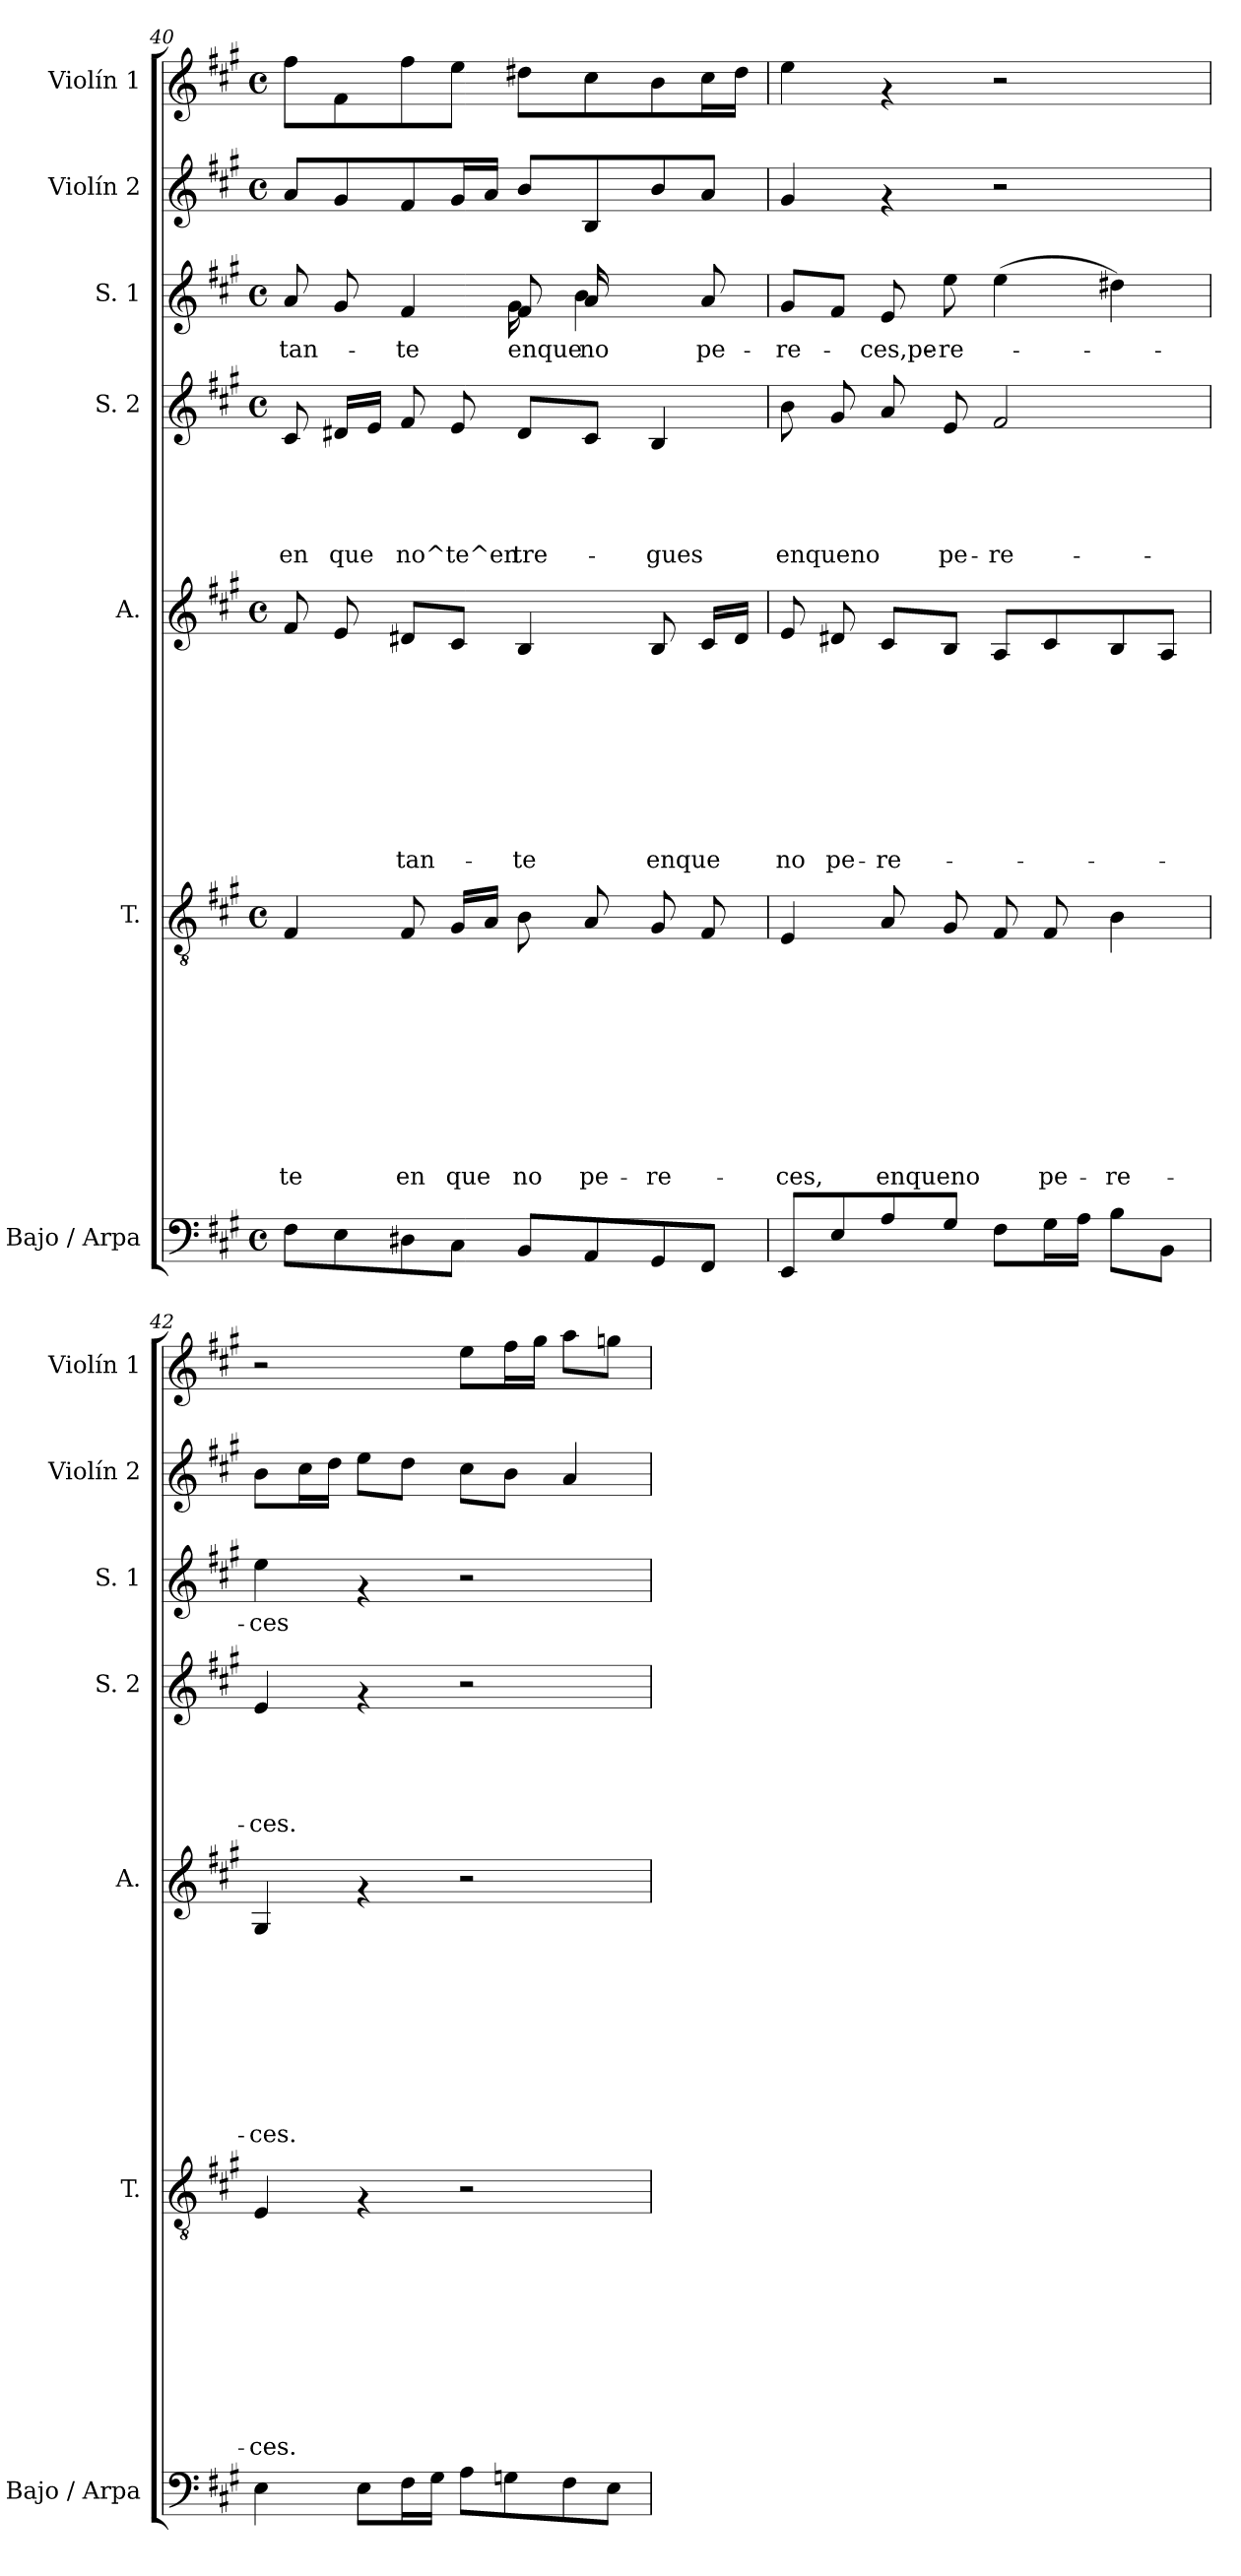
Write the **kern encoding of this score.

**kern	**kern	**text	**text	**text	**text	**text	**text	**text	**text	**text	**text	**kern	**text	**text	**text	**text	**text	**text	**text	**text	**text	**kern	**text	**text	**text	**text	**text	**kern	**text	**kern	**kern
*part7	*part6	*part6	*part6	*part6	*part6	*part6	*part6	*part6	*part6	*part6	*part6	*part5	*part5	*part5	*part5	*part5	*part5	*part5	*part5	*part5	*part5	*part4	*part4	*part4	*part4	*part4	*part4	*part3	*part3	*part2	*part1
*staff7	*staff6	*staff6	*staff6	*staff6	*staff6	*staff6	*staff6	*staff6	*staff6	*staff6	*staff6	*staff5	*staff5	*staff5	*staff5	*staff5	*staff5	*staff5	*staff5	*staff5	*staff5	*staff4	*staff4	*staff4	*staff4	*staff4	*staff4	*staff3	*staff3	*staff2	*staff1
*I"Bajo / Arpa	*I"T.	*	*	*	*	*	*	*	*	*	*	*I"A.	*	*	*	*	*	*	*	*	*	*I"S. 2	*	*	*	*	*	*I"S. 1	*	*I"Violín 2	*I"Violín 1
*I'Bajo / Arpa	*I'T.	*	*	*	*	*	*	*	*	*	*	*I'A.	*	*	*	*	*	*	*	*	*	*I'S. 2	*	*	*	*	*	*I'S. 1	*	*I'Violín 2	*I'Violín 1
*clefF4	*clefGv2	*	*	*	*	*	*	*	*	*	*	*clefG2	*	*	*	*	*	*	*	*	*	*clefG2	*	*	*	*	*	*clefG2	*	*clefG2	*clefG2
*k[f#c#g#]	*k[f#c#g#]	*	*	*	*	*	*	*	*	*	*	*k[f#c#g#]	*	*	*	*	*	*	*	*	*	*k[f#c#g#]	*	*	*	*	*	*k[f#c#g#]	*	*k[f#c#g#]	*k[f#c#g#]
*A:	*A:	*	*	*	*	*	*	*	*	*	*	*A:	*	*	*	*	*	*	*	*	*	*A:	*	*	*	*	*	*A:	*	*A:	*A:
*M4/4	*M4/4	*	*	*	*	*	*	*	*	*	*	*M4/4	*	*	*	*	*	*	*	*	*	*M4/4	*	*	*	*	*	*M4/4	*	*M4/4	*M4/4
*met(c)	*met(c)	*	*	*	*	*	*	*	*	*	*	*met(c)	*	*	*	*	*	*	*	*	*	*met(c)	*	*	*	*	*	*met(c)	*	*met(c)	*met(c)
=40	=40	=40	=40	=40	=40	=40	=40	=40	=40	=40	=40	=40	=40	=40	=40	=40	=40	=40	=40	=40	=40	=40	=40	=40	=40	=40	=40	=40	=40	=40	=40
!	!	!	!	!	!	!	!	!	!	!	!LO:LY:b	!	!	!	!	!	!	!	!	!	!	!	!	!	!	!	!LO:LY:b	!	!LO:LY:b	!	!
*	*	*	*	*	*	*	*	*	*	*	*	*	*	*	*	*	*	*	*	*	*	*	*	*	*	*	*	*^	*	*	*
8F#\L	4F#/	.	.	.	.	.	.	.	.	.	-te	8f#/	.	.	.	.	.	.	.	.	.	8c#/	.	.	.	.	-en	8a/	2ryy	-tan-	8a/L	8ff#\L
!	!	!	!	!	!	!	!	!	!	!	!	!	!	!	!	!	!	!	!	!	!	!	!	!	!	!	!LO:LY:b	!	!	!	!	!
8E\	.	.	.	.	.	.	.	.	.	.	.	8e/	.	.	.	.	.	.	.	.	.	16d#X/LL	.	.	.	.	que	8g#/	.	.	8g#/	8f#\
.	.	.	.	.	.	.	.	.	.	.	.	.	.	.	.	.	.	.	.	.	.	16e/JJ	.	.	.	.	.	.	.	.	.	.
!	!	!	!	!	!	!	!	!	!	!	!LO:LY:b	!	!	!	!	!	!	!	!	!	!LO:LY:b	!	!	!	!	!	!LO:LY:b	!	!	!LO:LY:b	!	!
8D#X\	8F#/	.	.	.	.	.	.	.	.	.	en	8d#X/L	.	.	.	.	.	.	.	.	tan-	8f#/	.	.	.	.	no^te^en	4f#/	.	-te	8f#/	8ff#\
!	!	!	!	!	!	!	!	!	!	!	!LO:LY:b	!	!	!	!	!	!	!	!	!	!	!	!	!	!	!	!	!	!	!	!	!
8C#\J	16G#/LL	.	.	.	.	.	.	.	.	.	que	8c#/J	.	.	.	.	.	.	.	.	.	8e/	.	.	.	.	.	.	.	.	16g#/L	8ee\J
.	16A/JJ	.	.	.	.	.	.	.	.	.	.	.	.	.	.	.	.	.	.	.	.	.	.	.	.	.	.	.	.	.	16a/JJ	.
!	!	!	!	!	!	!	!	!	!	!	!LO:LY:b	!	!	!	!	!	!	!	!	!	!LO:LY:b	!	!	!	!	!	!LO:LY:b	!	!	!LO:LY:b	!	!
8BB/L	8B\	.	.	.	.	.	.	.	.	.	no	4B/	.	.	.	.	.	.	.	.	-te	8d#/L	.	.	.	.	tre-	8f#/	16g#\	-enque	8b/L	8dd#X\L
.	.	.	.	.	.	.	.	.	.	.	.	.	.	.	.	.	.	.	.	.	.	.	.	.	.	.	.	.	16ryy	.	.	.
!	!	!	!	!	!	!	!	!	!	!	!LO:LY:b	!	!	!	!	!	!	!	!	!	!	!	!	!	!	!	!	!	!	!LO:LY:b	!	!
8AA/	8A/	.	.	.	.	.	.	.	.	.	pe-	.	.	.	.	.	.	.	.	.	.	8c#/J	.	.	.	.	.	16a/	4b\	no	8B/	8cc#\
.	.	.	.	.	.	.	.	.	.	.	.	.	.	.	.	.	.	.	.	.	.	.	.	.	.	.	.	8.ryy	.	.	.	.
!	!	!	!	!	!	!	!	!	!	!	!LO:LY:b	!	!	!	!	!	!	!	!	!	!LO:LY:b	!	!	!	!	!	!LO:LY:b	!	!	!	!	!
8GG#/	8G#/	.	.	.	.	.	.	.	.	.	-re-	8B/	.	.	.	.	.	.	.	.	enque	4B/	.	.	.	.	-gues	.	.	.	8b/	8b\
!	!	!	!	!	!	!	!	!	!	!	!	!	!	!	!	!	!	!	!	!	!	!	!	!	!	!	!	!	!	!LO:LY:b	!	!
8FF#/J	8F#/	.	.	.	.	.	.	.	.	.	.	16c#/LL	.	.	.	.	.	.	.	.	.	.	.	.	.	.	.	8a/	8ryy	pe-	8a/J	16cc#\L
.	.	.	.	.	.	.	.	.	.	.	.	16d#/JJ	.	.	.	.	.	.	.	.	.	.	.	.	.	.	.	.	.	.	.	16dd#\JJ
*	*	*	*	*	*	*	*	*	*	*	*	*	*	*	*	*	*	*	*	*	*	*	*	*	*	*	*	*v	*v	*	*	*
!!LO:LB:g=z
=41	=41	=41	=41	=41	=41	=41	=41	=41	=41	=41	=41	=41	=41	=41	=41	=41	=41	=41	=41	=41	=41	=41	=41	=41	=41	=41	=41	=41	=41	=41	=41
!	!	!	!	!	!	!	!	!	!	!	!LO:LY:b	!	!	!	!	!	!	!	!	!	!LO:LY:b	!	!	!	!	!	!LO:LY:b	!	!LO:LY:b	!	!
8EE/L	4E/	.	.	.	.	.	.	.	.	.	-ces,	8e/	.	.	.	.	.	.	.	.	no	8b\	.	.	.	.	enqueno	8g#/L	re-	4g#/	4ee\
!	!	!	!	!	!	!	!	!	!	!	!	!	!	!	!	!	!	!	!	!	!LO:LY:b	!	!	!	!	!	!	!	!	!	!
8E/	.	.	.	.	.	.	.	.	.	.	.	8d#X/	.	.	.	.	.	.	.	.	pe-	8g#/	.	.	.	.	.	8f#/J	.	.	.
!	!	!	!	!	!	!	!	!	!	!	!LO:LY:b	!	!	!	!	!	!	!	!	!	!LO:LY:b	!	!	!	!	!	!	!	!LO:LY:b	!	!
8A/	8A/	.	.	.	.	.	.	.	.	.	enqueno	8c#/L	.	.	.	.	.	.	.	.	-re-	8a/	.	.	.	.	.	8e/	-ces,pe-	4rf	4rf
!	!	!	!	!	!	!	!	!	!	!	!	!	!	!	!	!	!	!	!	!	!	!	!	!	!	!	!LO:LY:b	!	!LO:LY:b	!	!
8G#/J	8G#/	.	.	.	.	.	.	.	.	.	.	8B/J	.	.	.	.	.	.	.	.	.	8e/	.	.	.	.	pe-	8ee\	-re-	.	.
!	!	!	!	!	!	!	!	!	!	!	!	!	!	!	!	!	!	!	!	!	!	!	!	!	!	!	!LO:LY:b	!	!	!	!
8F#\L	8F#/	.	.	.	.	.	.	.	.	.	.	8A/L	.	.	.	.	.	.	.	.	.	2f#/	.	.	.	.	-re-	(>4ee\	.	2r	2r
!	!	!	!	!	!	!	!	!	!	!	!LO:LY:b	!	!	!	!	!	!	!	!	!	!	!	!	!	!	!	!	!	!	!	!
16G#\L	8F#/	.	.	.	.	.	.	.	.	.	pe-	8c#/	.	.	.	.	.	.	.	.	.	.	.	.	.	.	.	.	.	.	.
16A\JJ	.	.	.	.	.	.	.	.	.	.	.	.	.	.	.	.	.	.	.	.	.	.	.	.	.	.	.	.	.	.	.
!	!	!	!	!	!	!	!	!	!	!	!LO:LY:b	!	!	!	!	!	!	!	!	!	!	!	!	!	!	!	!	!	!	!	!
8B\L	4B\	.	.	.	.	.	.	.	.	.	-re-	8B/	.	.	.	.	.	.	.	.	.	.	.	.	.	.	.	4dd#X\)	.	.	.
8BB\J	.	.	.	.	.	.	.	.	.	.	.	8A/J	.	.	.	.	.	.	.	.	.	.	.	.	.	.	.	.	.	.	.
=42	=42	=42	=42	=42	=42	=42	=42	=42	=42	=42	=42	=42	=42	=42	=42	=42	=42	=42	=42	=42	=42	=42	=42	=42	=42	=42	=42	=42	=42	=42	=42
!	!	!	!	!	!	!	!	!	!	!	!LO:LY:b	!	!	!	!	!	!	!	!	!	!LO:LY:b	!	!	!	!	!	!LO:LY:b	!	!LO:LY:b	!	!
4E\	4E/	.	.	.	.	.	.	.	.	.	-ces.	4G#/	.	.	.	.	.	.	.	.	-ces.	4e/	.	.	.	.	-ces.	4ee\	-ces	8b\L	2r
.	.	.	.	.	.	.	.	.	.	.	.	.	.	.	.	.	.	.	.	.	.	.	.	.	.	.	.	.	.	16cc#\L	.
.	.	.	.	.	.	.	.	.	.	.	.	.	.	.	.	.	.	.	.	.	.	.	.	.	.	.	.	.	.	16dd\JJ	.
8E\L	4rF	.	.	.	.	.	.	.	.	.	.	4rf	.	.	.	.	.	.	.	.	.	4rf	.	.	.	.	.	4rf	.	8ee\L	.
16F#\L	.	.	.	.	.	.	.	.	.	.	.	.	.	.	.	.	.	.	.	.	.	.	.	.	.	.	.	.	.	8dd\J	.
16G#\JJ	.	.	.	.	.	.	.	.	.	.	.	.	.	.	.	.	.	.	.	.	.	.	.	.	.	.	.	.	.	.	.
8A\L	2r	.	.	.	.	.	.	.	.	.	.	2r	.	.	.	.	.	.	.	.	.	2r	.	.	.	.	.	2r	.	8cc#\L	8ee\L
8Gn\	.	.	.	.	.	.	.	.	.	.	.	.	.	.	.	.	.	.	.	.	.	.	.	.	.	.	.	.	.	8b\J	16ff#\L
.	.	.	.	.	.	.	.	.	.	.	.	.	.	.	.	.	.	.	.	.	.	.	.	.	.	.	.	.	.	.	16gg#\JJ
8F#\	.	.	.	.	.	.	.	.	.	.	.	.	.	.	.	.	.	.	.	.	.	.	.	.	.	.	.	.	.	4a/	8aa\L
8E\J	.	.	.	.	.	.	.	.	.	.	.	.	.	.	.	.	.	.	.	.	.	.	.	.	.	.	.	.	.	.	8ggn\J
=	=	=	=	=	=	=	=	=	=	=	=	=	=	=	=	=	=	=	=	=	=	=	=	=	=	=	=	=	=	=	=
*-	*-	*-	*-	*-	*-	*-	*-	*-	*-	*-	*-	*-	*-	*-	*-	*-	*-	*-	*-	*-	*-	*-	*-	*-	*-	*-	*-	*-	*-	*-	*-
